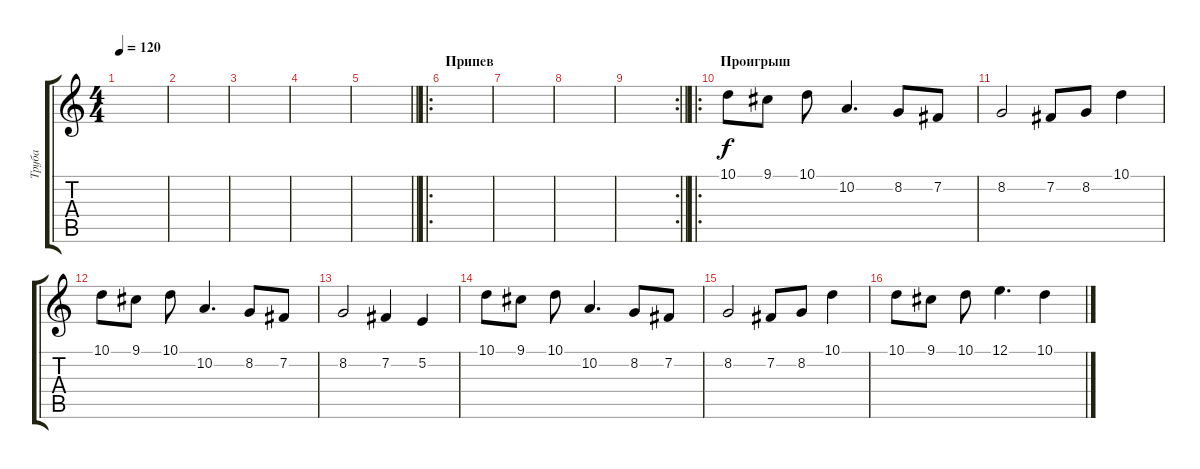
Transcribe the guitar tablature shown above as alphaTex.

\track ("Труба" "Труба") {instrument trumpet}
\staff {score tabs}
\tuning (E4 B3 G3 D3 A2 E2) {hide}
\ts (4 4)
\tempo 120
\clef g2
\ks c
|
|
|
|
\barLineRight lightlight
|
\ro
\section ("" "Припев")
|
|
|
\rc 2
\barLineRight lightlight
|
\ro
\section ("" "Проигрыш")
10.1.8 9.1.8 10.1.8 10.2.4{d} 8.2.8 7.2.8 |
8.2.2 7.2.8 8.2.8 10.1.4 |
10.1.8 9.1.8 10.1.8 10.2.4{d} 8.2.8 7.2.8 |
8.2.2 7.2.4 5.2.4 |
10.1.8 9.1.8 10.1.8 10.2.4{d} 8.2.8 7.2.8 |
8.2.2 7.2.8 8.2.8 10.1.4 |
10.1.8 9.1.8 10.1.8 12.1.4{d} 10.1.4
